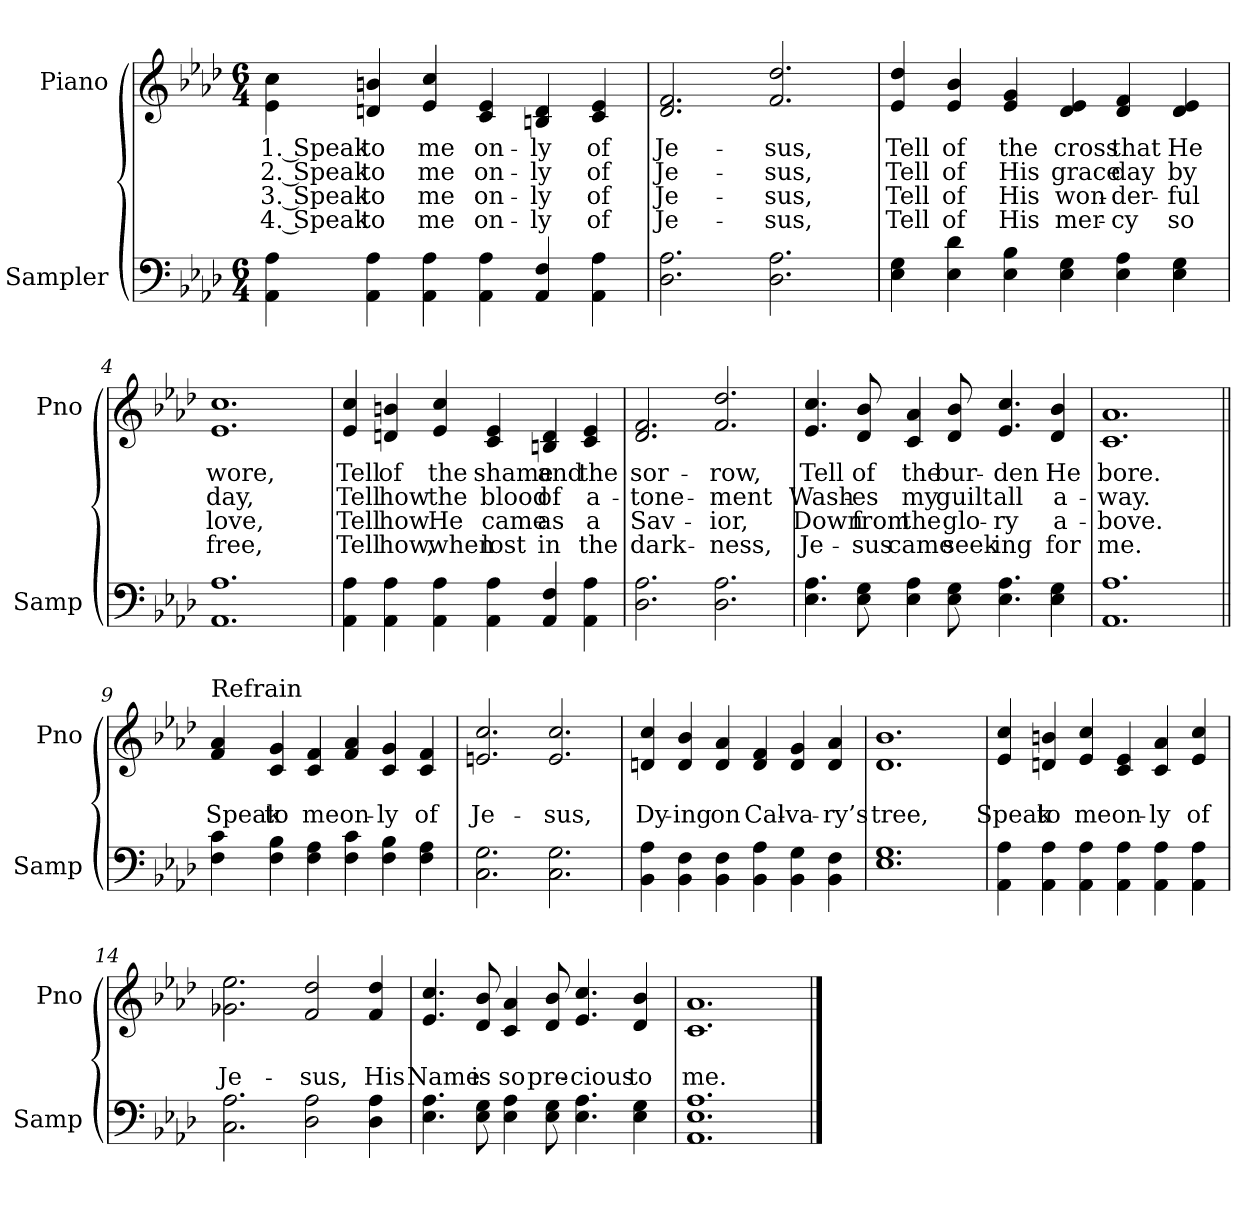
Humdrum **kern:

**kern	**kern	**text	**text	**text	**text
*part2	*part1	*part1	*part1	*part1	*part1
*staff2	*staff1	*staff1	*staff1	*staff1	*staff1
*I"Sampler	*I"Piano	*	*	*	*
*I'Samp	*I'Pno	*	*	*	*
*clefF4	*clefG2	*	*	*	*
*k[b-e-a-d-]	*k[b-e-a-d-]	*	*	*	*
*A-:	*A-:	*	*	*	*
*M6/4	*M6/4	*	*	*	*
=1	=1	=1	=1	=1	=1
4AA- 4A-	4e-\ 4cc\	1. Speak	2. Speak	3. Speak	4. Speak
4AA- 4A-	4dn 4bn	to	to	to	to
4AA- 4A-	4e- 4cc	me	me	me	me
4AA- 4A-	4c 4e-	on-	on-	on-	on-
4AA- 4F	4Bn 4d	-ly	-ly	-ly	-ly
4AA- 4A-	4c 4e-	of	of	of	of
=2	=2	=2	=2	=2	=2
2.D- 2.A-	2.d- 2.f	Je-	Je-	Je-	Je-
2.D- 2.A-	2.f 2.dd-	-sus,	-sus,	-sus,	-sus,
=3	=3	=3	=3	=3	=3
4E- 4G	4e- 4dd-	Tell	Tell	Tell	Tell
4E- 4d-	4e- 4b-	of	of	of	of
4E- 4B-	4e- 4g	the	His	His	His
4E- 4G	4d- 4e-	cross	grace	won-	mer-
4E- 4A-	4d- 4f	that	day	-der-	-cy
4E- 4G	4d- 4e-	He	by	-ful	so
=4	=4	=4	=4	=4	=4
1.AA- 1.A-	1.e- 1.cc	wore,	day,	love,	free,
=5	=5	=5	=5	=5	=5
4AA- 4A-	4e- 4cc	Tell	Tell	Tell	Tell
4AA- 4A-	4dn 4bn	of	how	how	how,
4AA- 4A-	4e- 4cc	the	the	He	when
4AA- 4A-	4c 4e-	shame	blood	came	lost
4AA- 4F	4Bn 4d	and	of	as	in
4AA- 4A-	4c 4e-	the	a-	a	the
=6	=6	=6	=6	=6	=6
2.D- 2.A-	2.d- 2.f	sor-	-tone-	Sav-	dark-
2.D- 2.A-	2.f 2.dd-	-row,	-ment	-ior,	-ness,
=7	=7	=7	=7	=7	=7
4.E- 4.A-	4.e- 4.cc	Tell	Wash-	Down	Je-
8E- 8G	8d- 8b-	of	-es	from	-sus
4E- 4A-	4c 4a-	the	my	the	came
8E- 8G	8d- 8b-	bur-	guilt	glo-	seek-
4.E- 4.A-	4.e- 4.cc	-den	all	-ry	-ing
4E- 4G	4d- 4b-	He	a-	a-	for
=8	=8	=8	=8	=8	=8
1.AA- 1.A-	1.c 1.a-	bore.	-way.	-bove.	me.
=9||	=9||	=9||	=9||	=9||	=9||
!	!LO:TX:t=Refrain	!	!	!	!
4F 4c	4f 4a-	.	Speak	.	.
4F 4B-	4c 4g	.	to	.	.
4F 4A-	4c 4f	.	me	.	.
4F 4c	4f 4a-	.	on-	.	.
4F 4B-	4c 4g	.	-ly	.	.
4F 4A-	4c 4f	.	of	.	.
=10	=10	=10	=10	=10	=10
2.C 2.G	2.en 2.cc	.	Je-	.	.
2.C 2.G	2.e 2.cc	.	-sus,	.	.
=11	=11	=11	=11	=11	=11
4BB- 4A-	4dn 4cc	.	Dy-	.	.
4BB- 4F	4d 4b-	.	-ing	.	.
4BB- 4F	4d 4a-	.	on	.	.
4BB- 4A-	4d 4f	.	Cal-	.	.
4BB- 4G	4d 4g	.	-va-	.	.
4BB- 4F	4d 4a-	.	-ry’s	.	.
=12	=12	=12	=12	=12	=12
1.E- 1.G	1.d- 1.b-	.	tree,	.	.
=13	=13	=13	=13	=13	=13
4AA- 4A-	4e- 4cc	.	Speak	.	.
4AA- 4A-	4dn 4bn	.	to	.	.
4AA- 4A-	4e- 4cc	.	me	.	.
4AA- 4A-	4c 4e-	.	on-	.	.
4AA- 4A-	4c 4a-	.	-ly	.	.
4AA- 4A-	4e- 4cc	.	of	.	.
=14	=14	=14	=14	=14	=14
2.C 2.A-	2.g-X 2.ee-	.	Je-	.	.
2D- 2A-	2f 2dd-	.	-sus,	.	.
4D- 4A-	4f 4dd-	.	His	.	.
=15	=15	=15	=15	=15	=15
4.E- 4.A-	4.e- 4.cc	.	Name	.	.
8E- 8G	8d- 8b-	.	is	.	.
4E- 4A-	4c 4a-	.	so	.	.
8E- 8G	8d- 8b-	.	pre-	.	.
4.E- 4.A-	4.e- 4.cc	.	-cious	.	.
4E- 4G	4d- 4b-	.	to	.	.
=16	=16	=16	=16	=16	=16
1.AA- 1.E- 1.A-	1.c 1.a-	.	me.	.	.
==	==	==	==	==	==
*-	*-	*-	*-	*-	*-
